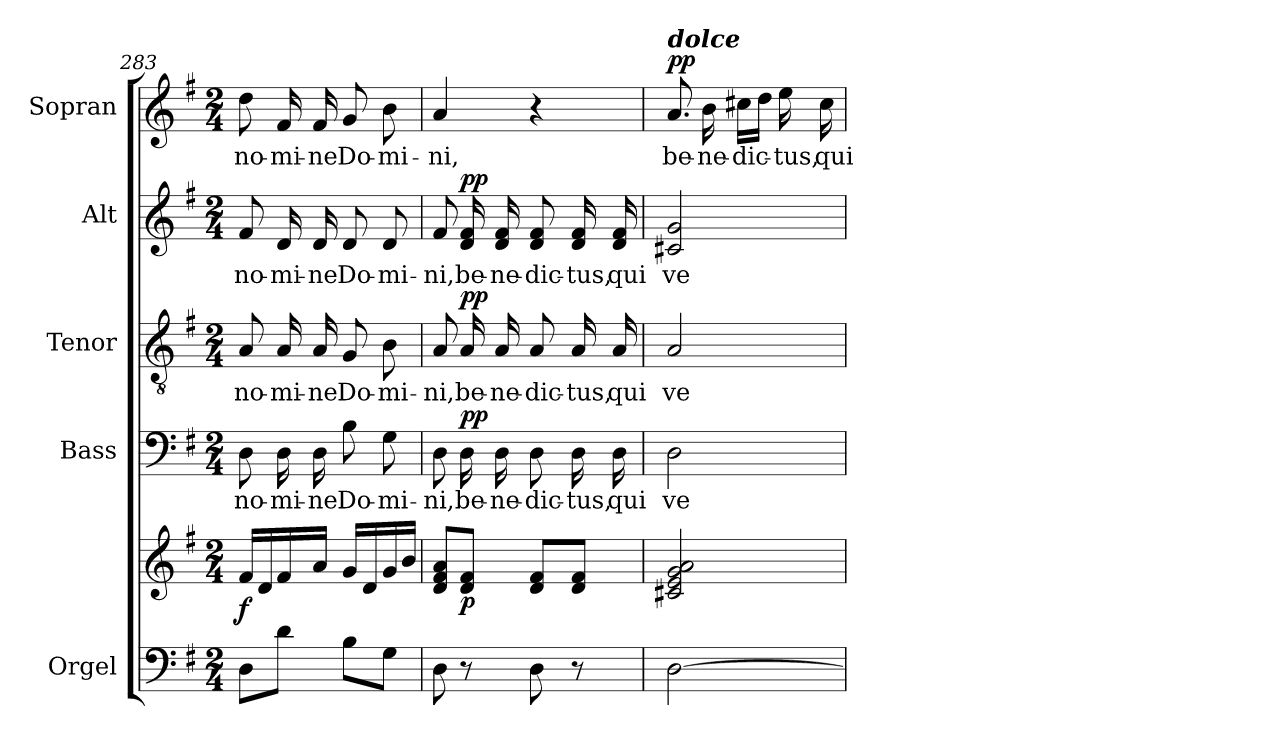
**kern	**kern	**dynam	**kern	**text	**dynam	**kern	**text	**dynam	**kern	**text	**dynam	**kern	**text	**dynam
*part5	*part5	*part5	*part4	*part4	*part4	*part3	*part3	*part3	*part2	*part2	*part2	*part1	*part1	*part1
*staff6	*staff5	*staff5/6	*staff4	*staff4	*staff4	*staff3	*staff3	*staff3	*staff2	*staff2	*staff2	*staff1	*staff1	*staff1
*I"Orgel	*	*	*I"Bass	*	*	*I"Tenor	*	*	*I"Alt	*	*	*I"Sopran	*	*
*I'Org.	*	*	*I'B.	*	*	*I'T.	*	*	*I'A.	*	*	*I'S.	*	*
*clefF4	*clefG2	*	*clefF4	*	*	*clefGv2	*	*	*clefG2	*	*	*clefG2	*	*
*k[f#]	*k[f#]	*	*k[f#]	*	*	*k[f#]	*	*	*k[f#]	*	*	*k[f#]	*	*
*G:	*G:	*	*G:	*	*	*G:	*	*	*G:	*	*	*G:	*	*
*M2/4	*M2/4	*	*M2/4	*	*	*M2/4	*	*	*M2/4	*	*	*M2/4	*	*
=283	=283	=283	=283	=283	=283	=283	=283	=283	=283	=283	=283	=283	=283	=283
!	!	!LO:DY:b	!	!LO:LY:b	!	!	!LO:LY:b	!	!	!LO:LY:b	!	!	!LO:LY:b	!
8D\L	16f#/LL	f	8D\	no-	.	8A/	no-	.	8f#/	no-	.	8dd\	no-	.
.	16d/	.	.	.	.	.	.	.	.	.	.	.	.	.
!	!	!	!	!LO:LY:b	!	!	!LO:LY:b	!	!	!LO:LY:b	!	!	!LO:LY:b	!
8d\J	16f#/	.	16D\	-mi-	.	16A/	-mi-	.	16d/	-mi-	.	16f#/	-mi-	.
!	!	!	!	!LO:LY:b	!	!	!LO:LY:b	!	!	!LO:LY:b	!	!	!LO:LY:b	!
.	16a/JJ	.	16D\	-ne	.	16A/	-ne	.	16d/	-ne	.	16f#/	-ne	.
!	!	!	!	!LO:LY:b	!	!	!LO:LY:b	!	!	!LO:LY:b	!	!	!LO:LY:b	!
8B\L	16g/LL	.	8B\	Do-	.	8G/	Do-	.	8d/	Do-	.	8g/	Do-	.
.	16d/	.	.	.	.	.	.	.	.	.	.	.	.	.
!	!	!	!	!LO:LY:b	!	!	!LO:LY:b	!	!	!LO:LY:b	!	!	!LO:LY:b	!
8G\J	16g/	.	8G\	-mi-	.	8B\	-mi-	.	8d/	-mi-	.	8b\	-mi-	.
.	16b/JJ	.	.	.	.	.	.	.	.	.	.	.	.	.
=284	=284	=284	=284	=284	=284	=284	=284	=284	=284	=284	=284	=284	=284	=284
!	!	!	!	!LO:LY:b	!	!	!LO:LY:b	!	!	!LO:LY:b	!	!	!LO:LY:b	!
8D\	8d/ 8f#/ 8a/L	.	8D\	-ni,	.	8A/	-ni,	.	8f#/	-ni,	.	4a/	-ni,	.
!	!	!LO:DY:b	!	!LO:LY:b	!LO:DY:a	!	!LO:LY:b	!LO:DY:a	!	!LO:LY:b	!LO:DY:a	!	!	!
8r	8d/ 8f#/J	p	16D\	be-	pp	16A/	be-	pp	16d/ 16f#/	be-	pp	.	.	.
!	!	!	!	!LO:LY:b	!	!	!LO:LY:b	!	!	!LO:LY:b	!	!	!	!
.	.	.	16D\	-ne-	.	16A/	-ne-	.	16d/ 16f#/	-ne-	.	.	.	.
!	!	!	!	!LO:LY:b	!	!	!LO:LY:b	!	!	!LO:LY:b	!	!	!	!
8D\	8d/ 8f#/L	.	8D\	-dic-	.	8A/	-dic-	.	8d/ 8f#/	-dic-	.	4r	.	.
!	!	!	!	!LO:LY:b	!	!	!LO:LY:b	!	!	!LO:LY:b	!	!	!	!
8r	8d/ 8f#/J	.	16D\	-tus,	.	16A/	-tus,	.	16d/ 16f#/	-tus,	.	.	.	.
!	!	!	!	!LO:LY:b	!	!	!LO:LY:b	!	!	!LO:LY:b	!	!	!	!
.	.	.	16D\	qui	.	16A/	qui	.	16d/ 16f#/	qui	.	.	.	.
!!LO:PB:g=z
=285	=285	=285	=285	=285	=285	=285	=285	=285	=285	=285	=285	=285	=285	=285
!	!	!	!	!	!	!	!	!	!	!	!	!LO:TX:a:Bi:t=dolce	!	!
!	!	!	!	!LO:LY:b	!	!	!LO:LY:b	!	!	!LO:LY:b	!	!	!LO:LY:b	!LO:DY:a
[2D\	2c#X/ 2e/ 2g/ 2a/	.	2D\	ve-	.	2A/	ve-	.	2c#X/ 2g/	ve-	.	8.a/	be-	pp
!	!	!	!	!	!	!	!	!	!	!	!	!	!LO:LY:b	!
.	.	.	.	.	.	.	.	.	.	.	.	16b\	-ne-	.
!	!	!	!	!	!	!	!	!	!	!	!	!	!LO:LY:b	!
.	.	.	.	.	.	.	.	.	.	.	.	16cc#X\LL	-dic-	.
.	.	.	.	.	.	.	.	.	.	.	.	16dd\JJ	.	.
!	!	!	!	!	!	!	!	!	!	!	!	!	!LO:LY:b	!
.	.	.	.	.	.	.	.	.	.	.	.	16ee\	-tus,	.
!	!	!	!	!	!	!	!	!	!	!	!	!	!LO:LY:b	!
.	.	.	.	.	.	.	.	.	.	.	.	16cc#\	qui	.
=	=	=	=	=	=	=	=	=	=	=	=	=	=	=
*-	*-	*-	*-	*-	*-	*-	*-	*-	*-	*-	*-	*-	*-	*-
